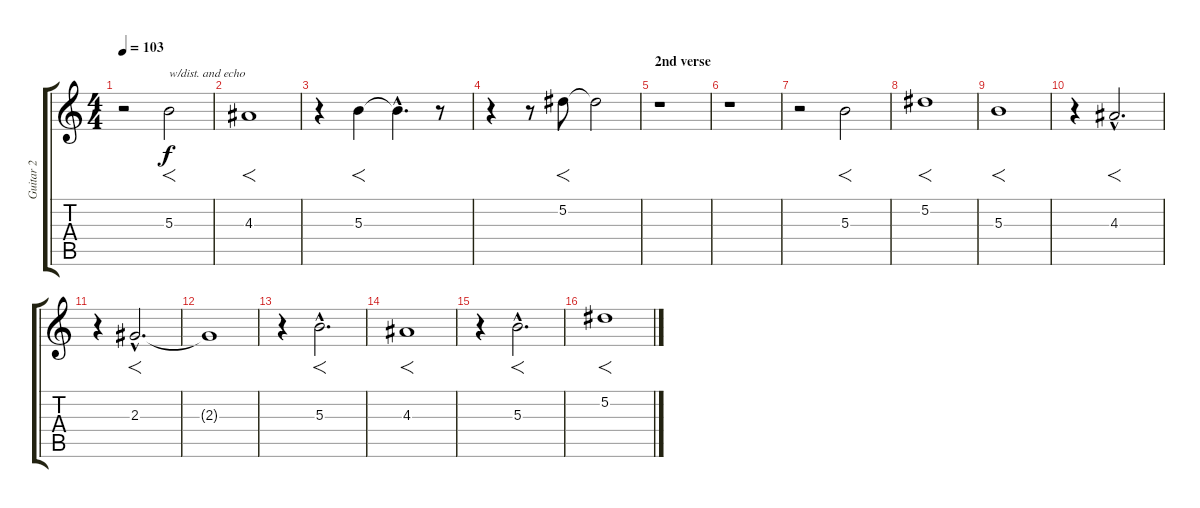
\track ("Guitar 2" "Guitar 2") {instrument distortionguitar}
\staff {score tabs}
\tuning (Eb4 Bb3 Gb3 Db3 Ab2 Eb2) {hide}
\ts (4 4)
\tempo 103
\clef g2
\ks c
r.2{dy f} 5.3.2{f txt "w/dist. and echo"} |
4.3.1{f} |
r.4 5.3.4{f} 5.3{hac t}.4{d} r.8 |
r.4 r.8 5.2.8{f} 5.2{t}.2 |
\section ("" "2nd verse")
r.1 |
r.1 |
r.2 5.3.2{f} |
5.2.1{f} |
5.3.1{f} |
r.4 4.3{hac}.2{f d} |
r.4 2.3{hac}.2{f d} |
2.3{t}.1 |
r.4 5.3{hac}.2{f d} |
4.3.1{f} |
r.4 5.3{hac}.2{f d} |
5.2.1{f}
